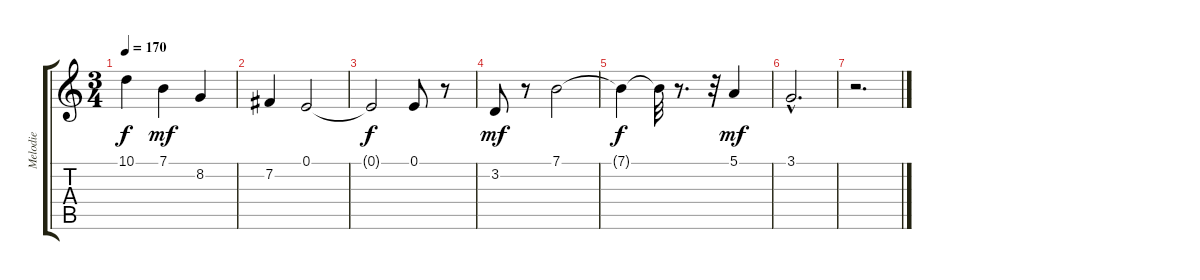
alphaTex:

\track ("Melodie" "Melodie") {instrument oboe}
\staff {score tabs}
\tuning (E4 B3 G3 D3 A2 E2) {hide}
\ts (3 4)
\tempo 170
\clef g2
\ks c
10.1{t}.4{dy f} 7.1.4{dy mf} 8.2.4 |
7.2.4 0.1.2 |
0.1{t}.2{dy f} 0.1.8 r.8 |
3.2.8{dy mf} r.8 7.1.2 |
7.1{t}.4{dy f} 7.1{t}.32 r.8{d} r.32 5.1.4{dy mf} |
3.1{hac}.2{d} |
r.2{d}
